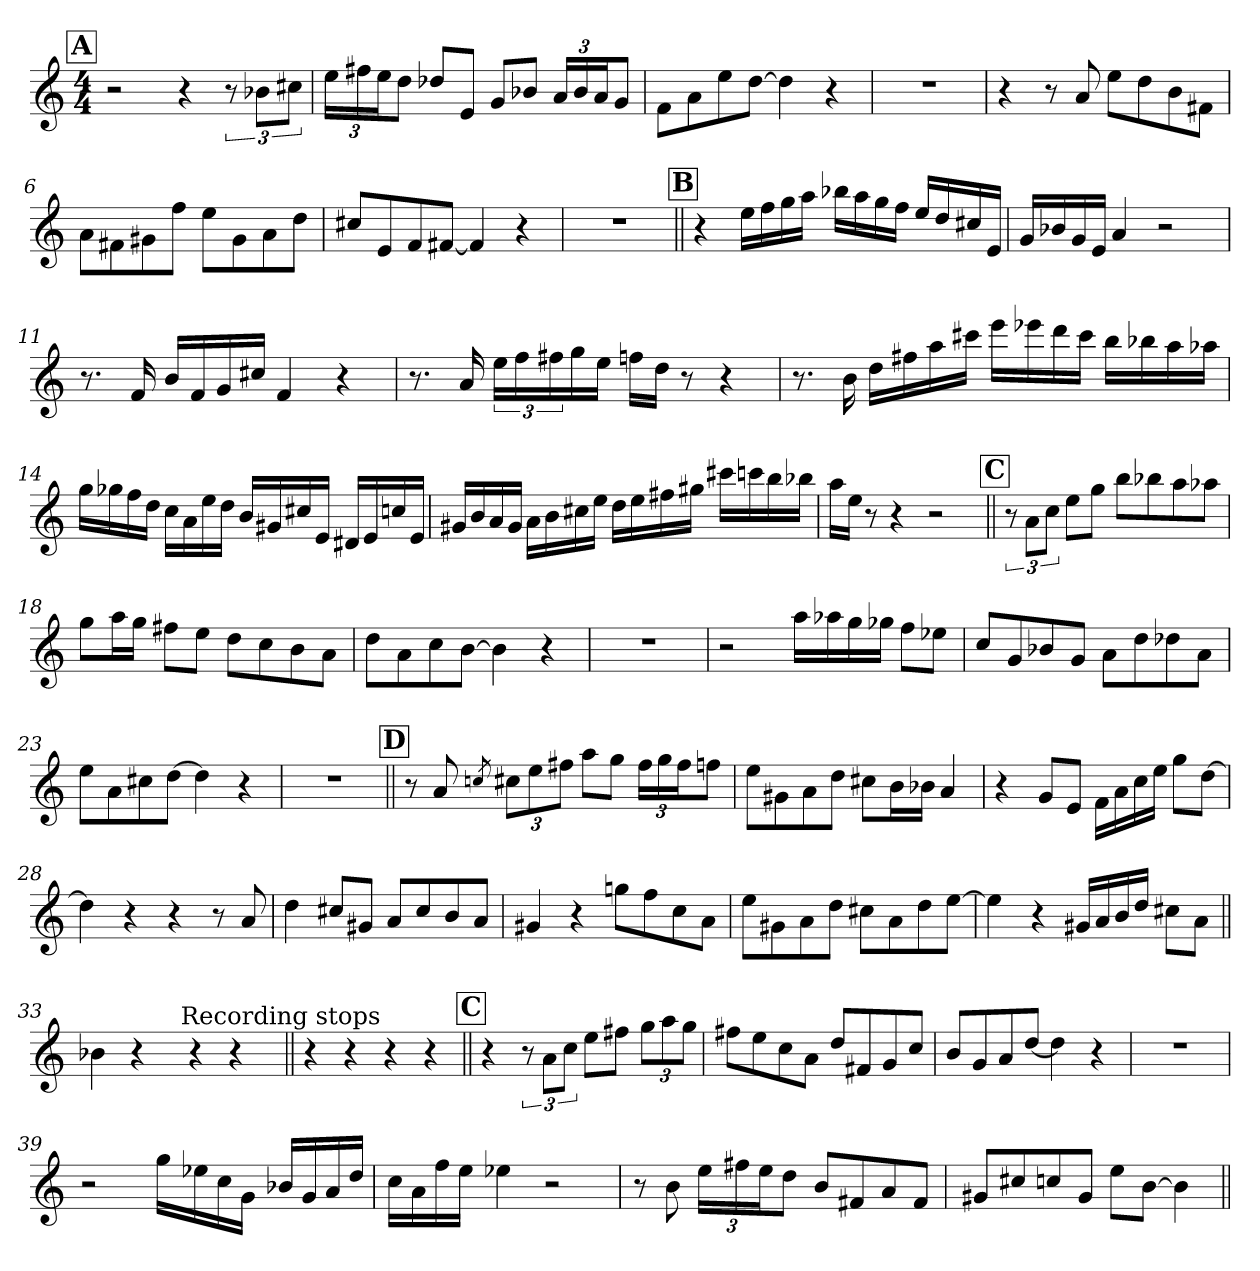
**kern
*part1
*staff1
*clefG2
*ITrd5c9
*k[b-e-a-]
*M4/4
*MM158
!!LO:REH:place=s1:a:B:t=A
=1
2r
4r
12r
12d-X\L
12en\J
=2
24g\LL
24an\
24g\J
8f\J
8f-X/L
8G/J
8B-/L
8d-X/J
24c/LL
24d-/
24c/J
8B-/J
=3
8A-\L
8c\
8g\
[8f\J
4f\]
4r
=4
1r
!!LO:LB:g=z
=5
4r
8r
8c/
8g\L
8f\
8d\
8An\J
=6
8c\L
8An\
8Bn\
8a-\J
8g\L
8B\
8c\
8f\J
=7
8en/L
8G/
8A-/
[8An/J
4A/]
4r
=8
1r
!!LO:LB:g=z
!!LO:REH:place=s1:a:B:t=B
=9||
4r
16g\LL
16a-\
16b-\
16cc\JJ
16dd-X\LL
16cc\
16b-\
16a-\JJ
16g/LL
16f/
16en/
16G/JJ
=10
16B-/LL
16d-X/
16B-/
16G/JJ
4c/
2r
=11
8.r
16A-/
16d/LL
16A-/
16B-/
16en/JJ
4A-/
4r
=12
8.r
16c/
24g\LL
24a-\
24an\
16b-\
16g\JJ
16a-X\LL
16f\JJ
8r
4r
!!LO:LB:g=z
=13
8.r
16d\
16f\LL
16an\
16cc\
16een\JJ
16gg\LL
16gg-X\
16ff\
16ee\JJ
16dd\LL
16dd-X\
16cc\
16cc-X\JJ
=14
16b-\LL
16b--X\
16a-\
16f\JJ
16e-\LL
16c\
16g\
16f\JJ
16d/LL
16Bn/
16en/
16G/JJ
16F#X/LL
16G/
16e-X/
16G/JJ
!!LO:LB:g=z
=15
16Bn/LL
16d/
16c/
16B/JJ
16c\LL
16d\
16en\
16g\JJ
16f\LL
16g\
16an\
16bn\JJ
16een\LL
16ee-X\
16dd\
16dd-X\JJ
=16
16cc\LL
16g\JJ
8r
4r
2r
!!LO:LB:g=z
!!LO:REH:place=s1:a:B:t=C
=17||
12r
12c\L
12e-\J
8g\L
8b-\J
8dd\L
8dd-X\
8cc\
8cc-X\J
=18
8b-\L
16cc\L
16b-\JJ
8an\L
8g\J
8f\L
8e-\
8d\
8c\J
=19
8f\L
8c\
8e-\
[8d\J
4d\]
4r
=20
1r
!!LO:LB:g=z
=21
2r
16cc\LL
16cc-X\
16b-\
16b--X\JJ
8a-\L
8g-X\J
=22
8e-/L
8B-/
8d-X/
8B-/J
8c\L
8f\
8f-X\
8c\J
=23
8g\L
8c\
8en\
[8f\J
4f\]
4r
=24
1r
!!LO:PB:g=z
!!LO:REH:place=s1:a:B:t=D
=25||
8r
8c/
8qe-X/
12en\L
12g\
12an\J
8cc\L
8b-\J
24a\LL
24b-\
24a\J
8a-X\J
=26
8g\L
8Bn\
8c\
8f\J
8en\L
16d\L
16d-X\JJ
4c/
=27
4r
8B-/L
8G/J
16A-\LL
16c\
16e-\
16g\JJ
8b-\L
[8f\J
=28
4f\]
4r
4r
8r
8c/
=29
4f\
8en/L
8Bn/J
8c/L
8e/
8d/
8c/J
!!LO:LB:g=z
=30
4Bn/
4r
8b-X\L
8a-\
8e-\
8c\J
=31
8g\L
8Bn\
8c\
8f\J
8en\L
8c\
8f\
[8g\J
=32
4g\]
4r
16Bn/LL
16c/
16d/
16f/JJ
8en\L
8c\J
=33||
*^
4d-X\	3ryy
4r	.
.	12..ryy
!	!LO:TX:a:t=Recording stops
.	3ryy
4r	.
4r	.
.	6ryy
.	48ryy
*v	*v
=34||
4r
4r
4r
4r
!!LO:LB:g=z
!!LO:REH:place=s1:a:B:t=C
=35||
4r
12r
12c\L
12e-\J
8g\L
8an\J
12b-\L
12cc\
12b-\J
=36
8an\L
8g\
8e-\
8c\J
8f/L
8An/
8B-/
8e-/J
=37
8d/L
8B-/
8c/
[8f/J
4f\]
4r
=38
1r
!!LO:LB:g=z
=39
2r
16b-\LL
16g-X\
16e-\
16B-\JJ
16d-X/LL
16B-/
16c/
16f/JJ
=40
16e-\LL
16c\
16a-\
16g\JJ
4g-X\
2r
=41
8r
8d\
24g\LL
24an\
24g\J
8f\J
8d/L
8An/
8c/
8A/J
=42
8Bn/L
8en/
8e-X/
8B/J
8g\L
[8d\J
4d\]
=||
*-
